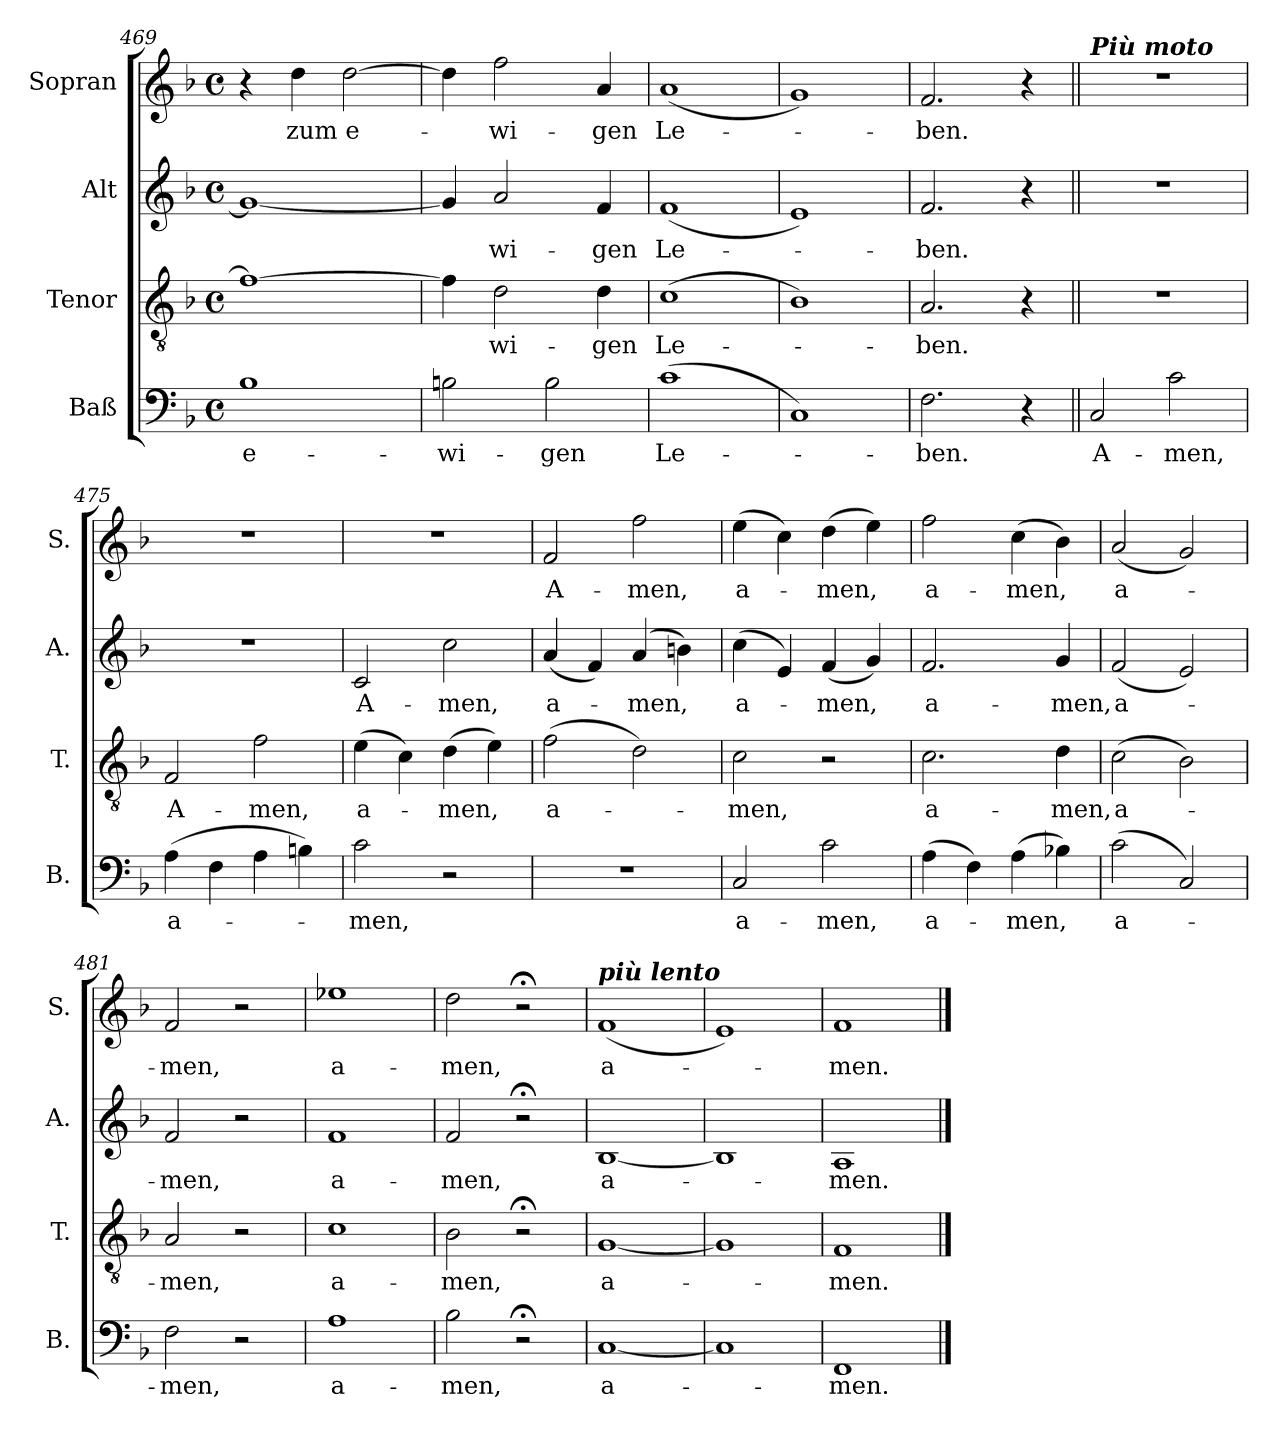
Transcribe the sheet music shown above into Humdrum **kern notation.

**kern	**text	**kern	**text	**kern	**text	**kern	**text
*part4	*part4	*part3	*part3	*part2	*part2	*part1	*part1
*staff4	*staff4	*staff3	*staff3	*staff2	*staff2	*staff1	*staff1
*I"Baß	*	*I"Tenor	*	*I"Alt	*	*I"Sopran	*
*I'B.	*	*I'T.	*	*I'A.	*	*I'S.	*
*clefF4	*	*clefGv2	*	*clefG2	*	*clefG2	*
*k[b-]	*	*k[b-]	*	*k[b-]	*	*k[b-]	*
*F:	*	*F:	*	*F:	*	*F:	*
*M4/4	*	*M4/4	*	*M4/4	*	*M4/4	*
*met(c)	*	*met(c)	*	*met(c)	*	*met(c)	*
=469	=469	=469	=469	=469	=469	=469	=469
!	!LO:LY:b	!	!	!	!	!	!
1B-	e-	1f_	.	1g_	.	4r	.
!	!	!	!	!	!	!	!LO:LY:b
.	.	.	.	.	.	4dd\	zum
!	!	!	!	!	!	!	!LO:LY:b
.	.	.	.	.	.	[2dd\	e-
!!LO:LB:g=z
=470	=470	=470	=470	=470	=470	=470	=470
!	!LO:LY:b	!	!	!	!	!	!
2Bn\	-wi-	4f\]	.	4g/]	.	4dd\]	.
!	!	!	!LO:LY:b	!	!LO:LY:b	!	!LO:LY:b
.	.	2d\	-wi-	2a/	-wi-	2ff\	-wi-
!	!LO:LY:b	!	!	!	!	!	!
2B\	-gen	.	.	.	.	.	.
!	!	!	!LO:LY:b	!	!LO:LY:b	!	!LO:LY:b
.	.	4d\	-gen	4f/	-gen	4a/	-gen
=471	=471	=471	=471	=471	=471	=471	=471
!	!LO:LY:b	!	!LO:LY:b	!	!LO:LY:b	!	!LO:LY:b
(>1c	Le-	(>1c	Le-	(<1f	Le-	(<1a	Le-
=472	=472	=472	=472	=472	=472	=472	=472
1C)	.	1B-)	.	1e)	.	1g)	.
=473	=473	=473	=473	=473	=473	=473	=473
!	!LO:LY:b	!	!LO:LY:b	!	!LO:LY:b	!	!LO:LY:b
2.F\	-ben.	2.A/	-ben.	2.f/	-ben.	2.f/	-ben.
4r	.	4r	.	4r	.	4r	.
=474||	=474||	=474||	=474||	=474||	=474||	=474||	=474||
!	!	!	!	!	!	!LO:TX:a:Bi:t=Più moto	!
!	!LO:LY:b	!	!	!	!	!	!
2C/	A-	1r	.	1r	.	1r	.
!	!LO:LY:b	!	!	!	!	!	!
2c\	-men,	.	.	.	.	.	.
=475	=475	=475	=475	=475	=475	=475	=475
!	!LO:LY:b	!	!LO:LY:b	!	!	!	!
(>4A\	a-	2F/	A-	1r	.	1r	.
4F\	.	.	.	.	.	.	.
!	!	!	!LO:LY:b	!	!	!	!
4A\	.	2f\	-men,	.	.	.	.
4Bn\)	.	.	.	.	.	.	.
=476	=476	=476	=476	=476	=476	=476	=476
!	!LO:LY:b	!	!LO:LY:b	!	!LO:LY:b	!	!
2c\	-men,	(>4e\	a-	2c/	A-	1r	.
.	.	4c\)	.	.	.	.	.
!	!	!	!LO:LY:b	!	!LO:LY:b	!	!
2r	.	(>4d\	-men,	2cc\	-men,	.	.
.	.	4e\)	.	.	.	.	.
=477	=477	=477	=477	=477	=477	=477	=477
!	!	!	!LO:LY:b	!	!LO:LY:b	!	!LO:LY:b
1r	.	(>2f\	a-	(<4a/	a-	2f/	A-
.	.	.	.	4f/)	.	.	.
!	!	!	!	!	!LO:LY:b	!	!LO:LY:b
.	.	2d\)	.	(4a/	-men,	2ff\	-men,
.	.	.	.	4bn\)	.	.	.
!!LO:LB:g=z
=478	=478	=478	=478	=478	=478	=478	=478
!	!LO:LY:b	!	!LO:LY:b	!	!LO:LY:b	!	!LO:LY:b
2C/	a-	2c\	-men,	(>4cc\	a-	(>4ee\	a-
.	.	.	.	4e/)	.	4cc\)	.
!	!LO:LY:b	!	!	!	!LO:LY:b	!	!LO:LY:b
2c\	-men,	2r	.	(<4f/	-men,	(>4dd\	-men,
.	.	.	.	4g/)	.	4ee\)	.
=479	=479	=479	=479	=479	=479	=479	=479
!	!LO:LY:b	!	!LO:LY:b	!	!LO:LY:b	!	!LO:LY:b
(>4A\	a-	2.c\	a-	2.f/	a-	2ff\	a-
4F\)	.	.	.	.	.	.	.
!	!LO:LY:b	!	!	!	!	!	!LO:LY:b
(>4A\	-men,	.	.	.	.	(>4cc\	-men,
!	!	!	!LO:LY:b	!	!LO:LY:b	!	!
4B-X\)	.	4d\	-men,	4g/	-men,	4b-\)	.
=480	=480	=480	=480	=480	=480	=480	=480
!	!LO:LY:b	!	!LO:LY:b	!	!LO:LY:b	!	!LO:LY:b
(>2c\	a-	(>2c\	a-	(<2f/	a-	(<2a/	a-
2C/)	.	2B-\)	.	2e/)	.	2g/)	.
=481	=481	=481	=481	=481	=481	=481	=481
!	!LO:LY:b	!	!LO:LY:b	!	!LO:LY:b	!	!LO:LY:b
2F\	-men,	2A/	-men,	2f/	-men,	2f/	-men,
2r	.	2r	.	2r	.	2r	.
=482	=482	=482	=482	=482	=482	=482	=482
!	!LO:LY:b	!	!LO:LY:b	!	!LO:LY:b	!	!LO:LY:b
1A	a-	1c	a-	1f	a-	1ee-X	a-
=483	=483	=483	=483	=483	=483	=483	=483
!	!LO:LY:b	!	!LO:LY:b	!	!LO:LY:b	!	!LO:LY:b
2B-\	-men,	2B-\	-men,	2f/	-men,	2dd\	-men,
2r;<	.	2r;<	.	2r;<	.	2r;<	.
=484	=484	=484	=484	=484	=484	=484	=484
!	!	!	!	!	!	!LO:TX:a:Bi:t=più lento	!
!	!LO:LY:b	!	!LO:LY:b	!	!LO:LY:b	!	!LO:LY:b
[1C	a-	[1G	a-	[1B-	a-	(<1f	a-
=485	=485	=485	=485	=485	=485	=485	=485
1C]	.	1G]	.	1B-]	.	1e)	.
=486	=486	=486	=486	=486	=486	=486	=486
!	!LO:LY:b	!	!LO:LY:b	!	!LO:LY:b	!	!LO:LY:b
1FF	-men.	1F	-men.	1A	-men.	1f	-men.
==	==	==	==	==	==	==	==
*-	*-	*-	*-	*-	*-	*-	*-
